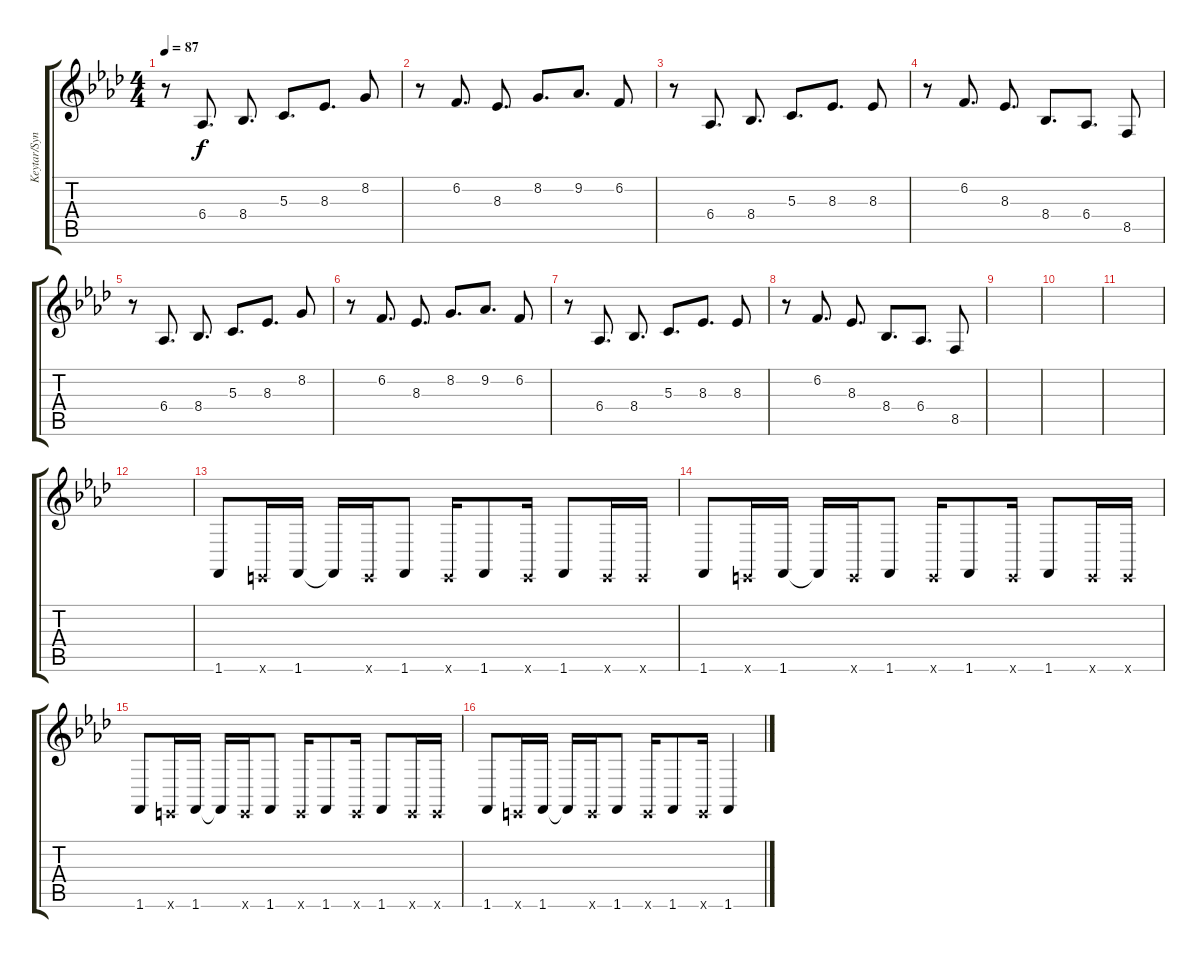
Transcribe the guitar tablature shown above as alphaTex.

\track ("Keytar/Synth" "Keytar/Syn") {instrument lead2sawtooth}
\staff {score tabs}
\tuning (E4 B3 G3 D3 A2 E2) {hide}
\ts (4 4)
\tempo 87
\clef g2
\ks fminor
r.8{dy f} 6.4.8{d} 8.4.8{d} 5.3.8{d} 8.3.8{d} 8.2.8 |
r.8 6.2.8{d} 8.3.8{d} 8.2.8{d} 9.2.8{d} 6.2.8 |
r.8 6.4.8{d} 8.4.8{d} 5.3.8{d} 8.3.8{d} 8.3.8 |
r.8 6.2.8{d} 8.3.8{d} 8.4.8{d} 6.4.8{d} 8.5.8 |
r.8 6.4.8{d} 8.4.8{d} 5.3.8{d} 8.3.8{d} 8.2.8 |
r.8 6.2.8{d} 8.3.8{d} 8.2.8{d} 9.2.8{d} 6.2.8 |
r.8 6.4.8{d} 8.4.8{d} 5.3.8{d} 8.3.8{d} 8.3.8 |
r.8 6.2.8{d} 8.3.8{d} 8.4.8{d} 6.4.8{d} 8.5.8 |
|
|
|
|
1.6.8{volume 7 instrument lead2sawtooth} 0.6{x}.16 1.6.16 1.6{t}.16 0.6{x}.16 1.6.8 0.6{x}.16 1.6.8 0.6{x}.16 1.6.8 0.6{x}.16 0.6{x}.16 |
1.6.8 0.6{x}.16 1.6.16 1.6{t}.16 0.6{x}.16 1.6.8 0.6{x}.16 1.6.8 0.6{x}.16 1.6.8 0.6{x}.16 0.6{x}.16 |
1.6.8 0.6{x}.16 1.6.16 1.6{t}.16 0.6{x}.16 1.6.8 0.6{x}.16 1.6.8 0.6{x}.16 1.6.8 0.6{x}.16 0.6{x}.16 |
1.6.8 0.6{x}.16 1.6.16 1.6{t}.16 0.6{x}.16 1.6.8 0.6{x}.16 1.6.8 0.6{x}.16 1.6.4
